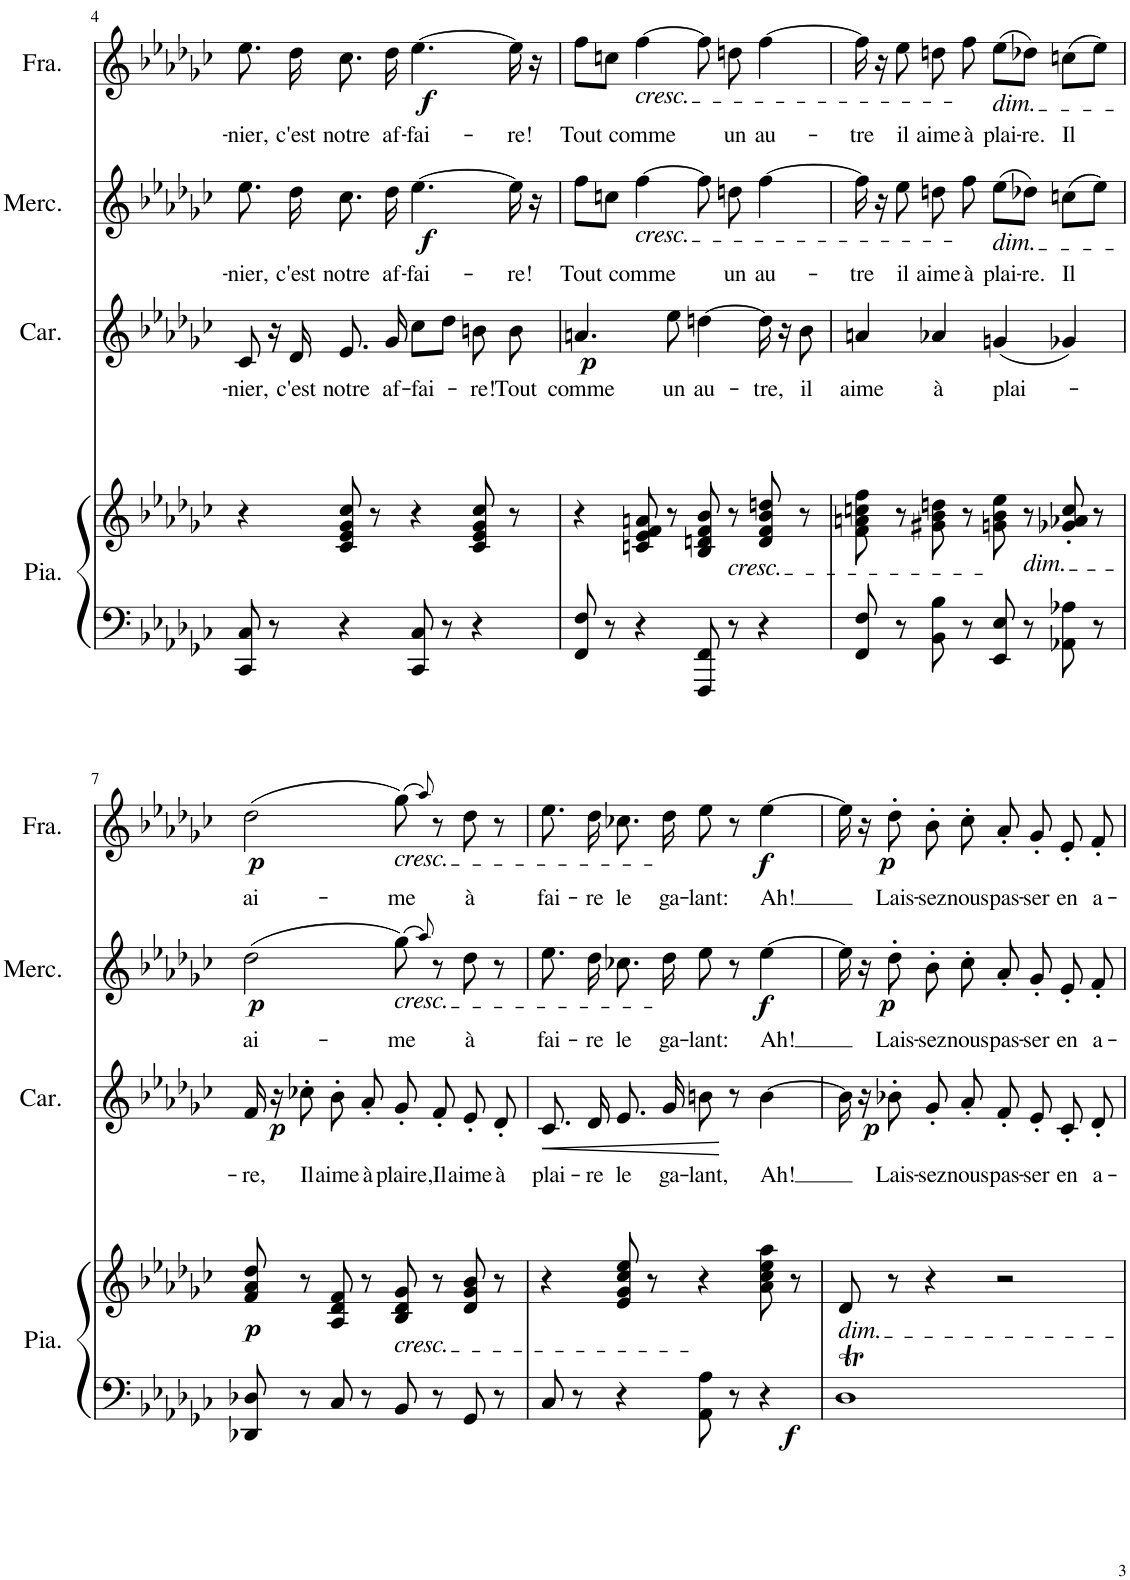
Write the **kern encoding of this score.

**kern	**kern	**dynam	**kern	**text	**dynam	**kern	**text	**dynam	**kern	**text	**dynam
*part4	*part4	*part4	*part3	*part3	*part3	*part2	*part2	*part2	*part1	*part1	*part1
*staff5	*staff4	*staff4/5	*staff3	*staff3	*staff3	*staff2	*staff2	*staff2	*staff1	*staff1	*staff1
*I"Piano	*	*	*I"Carmen	*	*	*I"Mercedes	*	*	*I"Fraquita	*	*
*I'Pia.	*	*	*I'Car.	*	*	*I'Merc.	*	*	*I'Fra.	*	*
!!LO:PB:g=z
*clefF4	*clefG2	*	*clefG2	*	*	*clefG2	*	*	*clefG2	*	*
*k[b-e-a-d-g-c-]	*k[b-e-a-d-g-c-]	*	*k[b-e-a-d-g-c-]	*	*	*k[b-e-a-d-g-c-]	*	*	*k[b-e-a-d-g-c-]	*	*
*M4/4	*M4/4	*	*M4/4	*	*	*M4/4	*	*	*M4/4	*	*
=4	=4	=4	=4	=4	=4	=4	=4	=4	=4	=4	=4
!	!	!	!	!LO:LY:b	!	!	!LO:LY:b	!	!	!LO:LY:b	!
8CC-/ 8C-/	4r	.	8c-/	-nier,	.	8.ee-\	-nier,	.	8.ee-\	-nier,	.
8r	.	.	16r	.	.	.	.	.	.	.	.
!	!	!	!	!LO:LY:b	!	!	!LO:LY:b	!	!	!LO:LY:b	!
.	.	.	16d-/	c'est	.	16dd-\	c'est	.	16dd-\	c'est	.
!	!	!	!	!LO:LY:b	!	!	!LO:LY:b	!	!	!LO:LY:b	!
4r	8c-/ 8e-/ 8g-/ 8cc-/	.	8.e-/	notre	.	8.cc-\	notre	.	8.cc-\	notre	.
.	8r	.	.	.	.	.	.	.	.	.	.
!	!	!	!	!LO:LY:b	!	!	!LO:LY:b	!	!	!LO:LY:b	!
.	.	.	16g-/	af-	.	16dd-\	af-	.	16dd-\	af-	.
!	!	!	!	!LO:LY:b	!	!	!LO:LY:b	!LO:DY:b	!	!LO:LY:b	!LO:DY:b
8CC-/ 8C-/	4r	.	8cc-\L	-fai-	.	[4.ee-\	-fai-	f	[4.ee-\	-fai-	f
8r	.	.	8dd-\J	.	.	.	.	.	.	.	.
!	!	!	!	!LO:LY:b	!	!	!	!	!	!	!
4r	8c-/ 8e-/ 8g-/ 8cc-/	.	8bn\	-re!	.	.	.	.	.	.	.
!	!	!	!	!LO:LY:b	!	!	!LO:LY:b	!	!	!LO:LY:b	!
.	8r	.	8b\	Tout	.	16ee-\]	-re!	.	16ee-\]	-re!	.
.	.	.	.	.	.	16r	.	.	16r	.	.
=5	=5	=5	=5	=5	=5	=5	=5	=5	=5	=5	=5
!	!	!	!	!LO:LY:b	!LO:DY:b	!	!LO:LY:b	!	!	!LO:LY:b	!
8FF/ 8F/	4r	.	4.an/	comme	p	8ff\L	Tout	.	8ff\L	Tout	.
8r	.	.	.	.	.	8ccn\J	.	.	8ccn\J	.	.
!	!	!	!	!	!	!	!	!	!LO:TX:b:i:t=cresc.	!	!
!	!	!	!	!	!	!LO:TX:b:i:t=cresc.	!	!	!	!	!
!	!	!	!	!	!	!	!LO:LY:b	!	!	!LO:LY:b	!
4r	8cn/ 8e-/ 8f/ 8an/	.	.	.	.	[4ff\	comme	.	[4ff\	comme	.
!	!	!	!	!LO:LY:b	!	!	!	!	!	!	!
.	8r	.	8ee-\	un	.	.	.	.	.	.	.
!	!	!	!	!LO:LY:b	!	!	!	!	!	!	!
8FFF/ 8FF/	8B-/ 8dn/ 8f/ 8b-/	.	[4ddn\	au-	.	8ff\]	.	.	8ff\]	.	.
!	!LO:TX:b:i:t=cresc.	!	!	!	!	!	!	!	!	!	!
!	!	!	!	!	!	!	!LO:LY:b	!	!	!LO:LY:b	!
8r	8r	.	.	.	.	8ddn\	un	.	8ddn\	un	.
!	!	!	!	!LO:LY:b	!	!	!LO:LY:b	!	!	!LO:LY:b	!
4r	8d/ 8f/ 8b-/ 8ddn/	.	16dd\]	-tre,	.	[4ff\	au-	.	[4ff\	au-	.
.	.	.	16r	.	.	.	.	.	.	.	.
!	!	!	!	!LO:LY:b	!	!	!	!	!	!	!
.	8r	.	8b-\	il	.	.	.	.	.	.	.
=6	=6	=6	=6	=6	=6	=6	=6	=6	=6	=6	=6
!	!	!	!	!LO:LY:b	!	!	!LO:LY:b	!	!	!LO:LY:b	!
8FF/ 8F/	8f\ 8an\ 8ccn\ 8ff\	.	4an/	aime	.	16ff\]	-tre	.	16ff\]	-tre	.
.	.	.	.	.	.	16r	.	.	16r	.	.
!	!	!	!	!	!	!	!LO:LY:b	!	!	!LO:LY:b	!
8r	8r	.	.	.	.	8ee-\	il	.	8ee-\	il	.
!	!	!	!	!LO:LY:b	!	!	!LO:LY:b	!	!	!LO:LY:b	!
8BB-\ 8B-\	8g#X\ 8b-\ 8ddn\	.	4a-X/	à	.	8ddn\	aime	.	8ddn\	aime	.
!	!	!	!	!	!	!	!LO:LY:b	!	!	!LO:LY:b	!
8r	8r	.	.	.	.	8ff\	à	.	8ff\	à	.
!	!	!	!	!	!	!	!	!	!LO:TX:b:i:t=dim.	!	!
!	!	!	!	!	!	!LO:TX:b:i:t=dim.	!	!	!	!	!
!	!	!	!	!LO:LY:b	!	!	!LO:LY:b	!	!	!LO:LY:b	!
8EE-/ 8E-/	8gn\ 8b-\ 8ee-\	.	(4gn/	plai-	.	(8ee-\L	plai-	.	(8ee-\L	plai-	.
!	!LO:TX:b:i:t=dim.	!	!	!	!	!	!	!	!	!	!
!	!	!	!	!	!	!	!LO:LY:b	!	!	!LO:LY:b	!
8r	8r	.	.	.	.	8dd-X\J)	-re.	.	8dd-X\J)	-re.	.
!	!	!	!	!	!	!	!LO:LY:b	!	!	!LO:LY:b	!
8AA-X\ 8A-X\	8g-X/' 8a-X/' 8cc/'	.	4g-X/)	.	.	(8ccn\L	Il	.	(8ccn\L	Il	.
8r	8r	.	.	.	.	8ee-\J)	.	.	8ee-\J)	.	.
!!LO:LB:g=z
=7	=7	=7	=7	=7	=7	=7	=7	=7	=7	=7	=7
!	!	!LO:DY:b	!	!LO:LY:b	!	!	!LO:LY:b	!LO:DY:b	!	!LO:LY:b	!LO:DY:b
8DD-X/ 8D-X/	8f/ 8a-/ 8dd-/	p	16f/	-re,	.	(2dd-\	ai-	p	(2dd-\	ai-	p
!	!	!	!	!	!LO:DY:b	!	!	!	!	!	!
.	.	.	16r	.	p	.	.	.	.	.	.
!	!	!	!	!LO:LY:b	!	!	!	!	!	!	!
8r	8r	.	8cc-X'\	Il	.	.	.	.	.	.	.
!	!	!	!	!LO:LY:b	!	!	!	!	!	!	!
8C-/	8A-/ 8d-/ 8f/	.	8b-'\	aime	.	.	.	.	.	.	.
!	!	!	!	!LO:LY:b	!	!	!	!	!	!	!
8r	8r	.	8a-'/	à	.	.	.	.	.	.	.
!	!	!	!	!	!	!	!	!	!LO:TX:b:i:t=cresc.	!	!
!	!	!	!	!	!	!LO:TX:b:i:t=cresc.	!	!	!	!	!
!	!LO:TX:b:i:t=cresc.	!	!	!	!	!	!	!	!	!	!
!	!	!	!	!LO:LY:b	!	!	!LO:LY:b	!	!	!LO:LY:b	!
8BB-/	8B-/ 8d-/ 8g-/	.	8g-'/	plaire,	.	(8gg-\)	-me	.	(8gg-\)	-me	.
.	.	.	.	.	.	8qaa-/)	.	.	8qaa-/)	.	.
!	!	!	!	!LO:LY:b	!	!	!	!	!	!	!
8r	8r	.	8f'/	Il	.	8r	.	.	8r	.	.
!	!	!	!	!LO:LY:b	!	!	!LO:LY:b	!	!	!LO:LY:b	!
8GG-/	8d-/ 8g-/ 8b-/	.	8e-'/	aime	.	8dd-\	à	.	8dd-\	à	.
!	!	!	!	!LO:LY:b	!	!	!	!	!	!	!
8r	8r	.	8d-'/	à	.	8r	.	.	8r	.	.
=8	=8	=8	=8	=8	=8	=8	=8	=8	=8	=8	=8
!	!	!	!	!LO:LY:b	!LO:HP:b	!	!LO:LY:b	!	!	!LO:LY:b	!
8C-/	4r	.	8.c-/	plai-	<	8.ee-\	fai-	.	8.ee-\	fai-	.
8r	.	.	.	.	.	.	.	.	.	.	.
!	!	!	!	!LO:LY:b	!	!	!LO:LY:b	!	!	!LO:LY:b	!
.	.	.	16d-/	-re	.	16dd-\	-re	.	16dd-\	-re	.
!	!	!	!	!LO:LY:b	!	!	!LO:LY:b	!	!	!LO:LY:b	!
4r	8e-/ 8g-/ 8cc-/ 8ee-/	.	8.e-/	le	.	8.cc-X\	le	.	8.cc-X\	le	.
.	8r	.	.	.	.	.	.	.	.	.	.
!	!	!	!	!LO:LY:b	!	!	!LO:LY:b	!	!	!LO:LY:b	!
.	.	.	16g-/	ga-	.	16dd-\	ga-	.	16dd-\	ga-	.
!	!	!	!	!LO:LY:b	!	!	!LO:LY:b	!	!	!LO:LY:b	!
8AA-\ 8A-\	4r	.	8bn\	-lant,	.	8ee-\	-lant:	.	8ee-\	-lant:	.
!	!	!	!	!	!	!	!	!LO:DY:b	!	!	!LO:DY:b
8r	.	.	8r	.	[	8r	.	f	8r	.	f
!	!	!LO:DY:b=2	!	!LO:LY:b	!	!	!LO:LY:b	!	!	!LO:LY:b	!
4r	8a-\ 8cc-\ 8ee-\ 8aa-\	f	[4b\	Ah!	.	[4ee-\	Ah!	.	[4ee-\	Ah!	.
.	8r	.	.	.	.	.	.	.	.	.	.
=9	=9	=9	=9	=9	=9	=9	=9	=9	=9	=9	=9
!	!LO:TX:b:i:t=dim.	!	!	!	!	!	!	!	!	!	!
1D-T	8d-/	.	16b\]	.	.	16ee-\]	.	.	16ee-\]	.	.
!	!	!	!	!	!LO:DY:b	!	!	!LO:DY:b	!	!	!LO:DY:b
.	.	.	16r	.	p	16r	.	p	16r	.	p
!	!	!	!	!LO:LY:b	!	!	!LO:LY:b	!	!	!LO:LY:b	!
.	8r	.	8b-X'\	Lais-	.	8dd-'\	Lais-	.	8dd-'\	Lais-	.
!	!	!	!	!LO:LY:b	!	!	!LO:LY:b	!	!	!LO:LY:b	!
.	4r	.	8g-'/	-sez	.	8b-'\	-sez	.	8b-'\	-sez	.
!	!	!	!	!LO:LY:b	!	!	!LO:LY:b	!	!	!LO:LY:b	!
.	.	.	8a-'/	nous	.	8cc-'\	nous	.	8cc-'\	nous	.
!	!	!	!	!LO:LY:b	!	!	!LO:LY:b	!	!	!LO:LY:b	!
.	2r	.	8f'/	pas-	.	8a-'/	pas-	.	8a-'/	pas-	.
!	!	!	!	!LO:LY:b	!	!	!LO:LY:b	!	!	!LO:LY:b	!
.	.	.	8e-'/	-ser	.	8g-'/	-ser	.	8g-'/	-ser	.
!	!	!	!	!LO:LY:b	!	!	!LO:LY:b	!	!	!LO:LY:b	!
.	.	.	8c-'/	en	.	8e-'/	en	.	8e-'/	en	.
!	!	!	!	!LO:LY:b	!	!	!LO:LY:b	!	!	!LO:LY:b	!
.	.	.	8d-'/	a-	.	8f'/	a-	.	8f'/	a-	.
=	=	=	=	=	=	=	=	=	=	=	=
*-	*-	*-	*-	*-	*-	*-	*-	*-	*-	*-	*-
